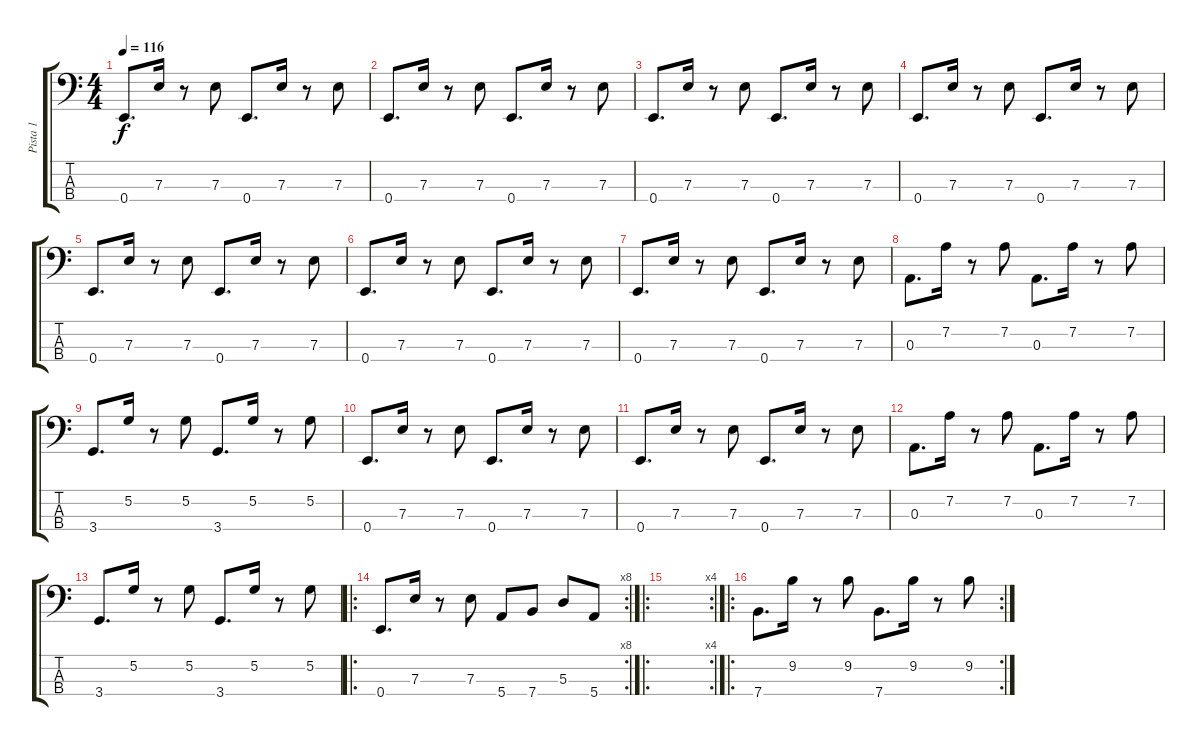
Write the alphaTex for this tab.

\track ("Pista 1" "Pista 1") {instrument electricbassfinger}
\staff {score tabs}
\tuning (G2 D2 A1 E1) {hide}
\ts (4 4)
\tempo 116
\clef f4
\ks c
0.4.8{d dy f} 7.3.16 r.8 7.3.8 0.4.8{d} 7.3.16 r.8 7.3.8 |
0.4.8{d} 7.3.16 r.8 7.3.8 0.4.8{d} 7.3.16 r.8 7.3.8 |
0.4.8{d} 7.3.16 r.8 7.3.8 0.4.8{d} 7.3.16 r.8 7.3.8 |
0.4.8{d} 7.3.16 r.8 7.3.8 0.4.8{d} 7.3.16 r.8 7.3.8 |
0.4.8{d} 7.3.16 r.8 7.3.8 0.4.8{d} 7.3.16 r.8 7.3.8 |
0.4.8{d} 7.3.16 r.8 7.3.8 0.4.8{d} 7.3.16 r.8 7.3.8 |
0.4.8{d} 7.3.16 r.8 7.3.8 0.4.8{d} 7.3.16 r.8 7.3.8 |
0.3.8{d} 7.2.16 r.8 7.2.8 0.3.8{d} 7.2.16 r.8 7.2.8 |
3.4.8{d} 5.2.16 r.8 5.2.8 3.4.8{d} 5.2.16 r.8 5.2.8 |
0.4.8{d} 7.3.16 r.8 7.3.8 0.4.8{d} 7.3.16 r.8 7.3.8 |
0.4.8{d} 7.3.16 r.8 7.3.8 0.4.8{d} 7.3.16 r.8 7.3.8 |
0.3.8{d} 7.2.16 r.8 7.2.8 0.3.8{d} 7.2.16 r.8 7.2.8 |
3.4.8{d} 5.2.16 r.8 5.2.8 3.4.8{d} 5.2.16 r.8 5.2.8 |
\ro
\rc 8
0.4.8{d} 7.3.16 r.8 7.3.8 5.4.8 7.4.8 5.3.8 5.4.8 |
\ro
\rc 4
|
\ro
\rc 2
7.4.8{d} 9.2.16 r.8 9.2.8 7.4.8{d} 9.2.16 r.8 9.2.8
